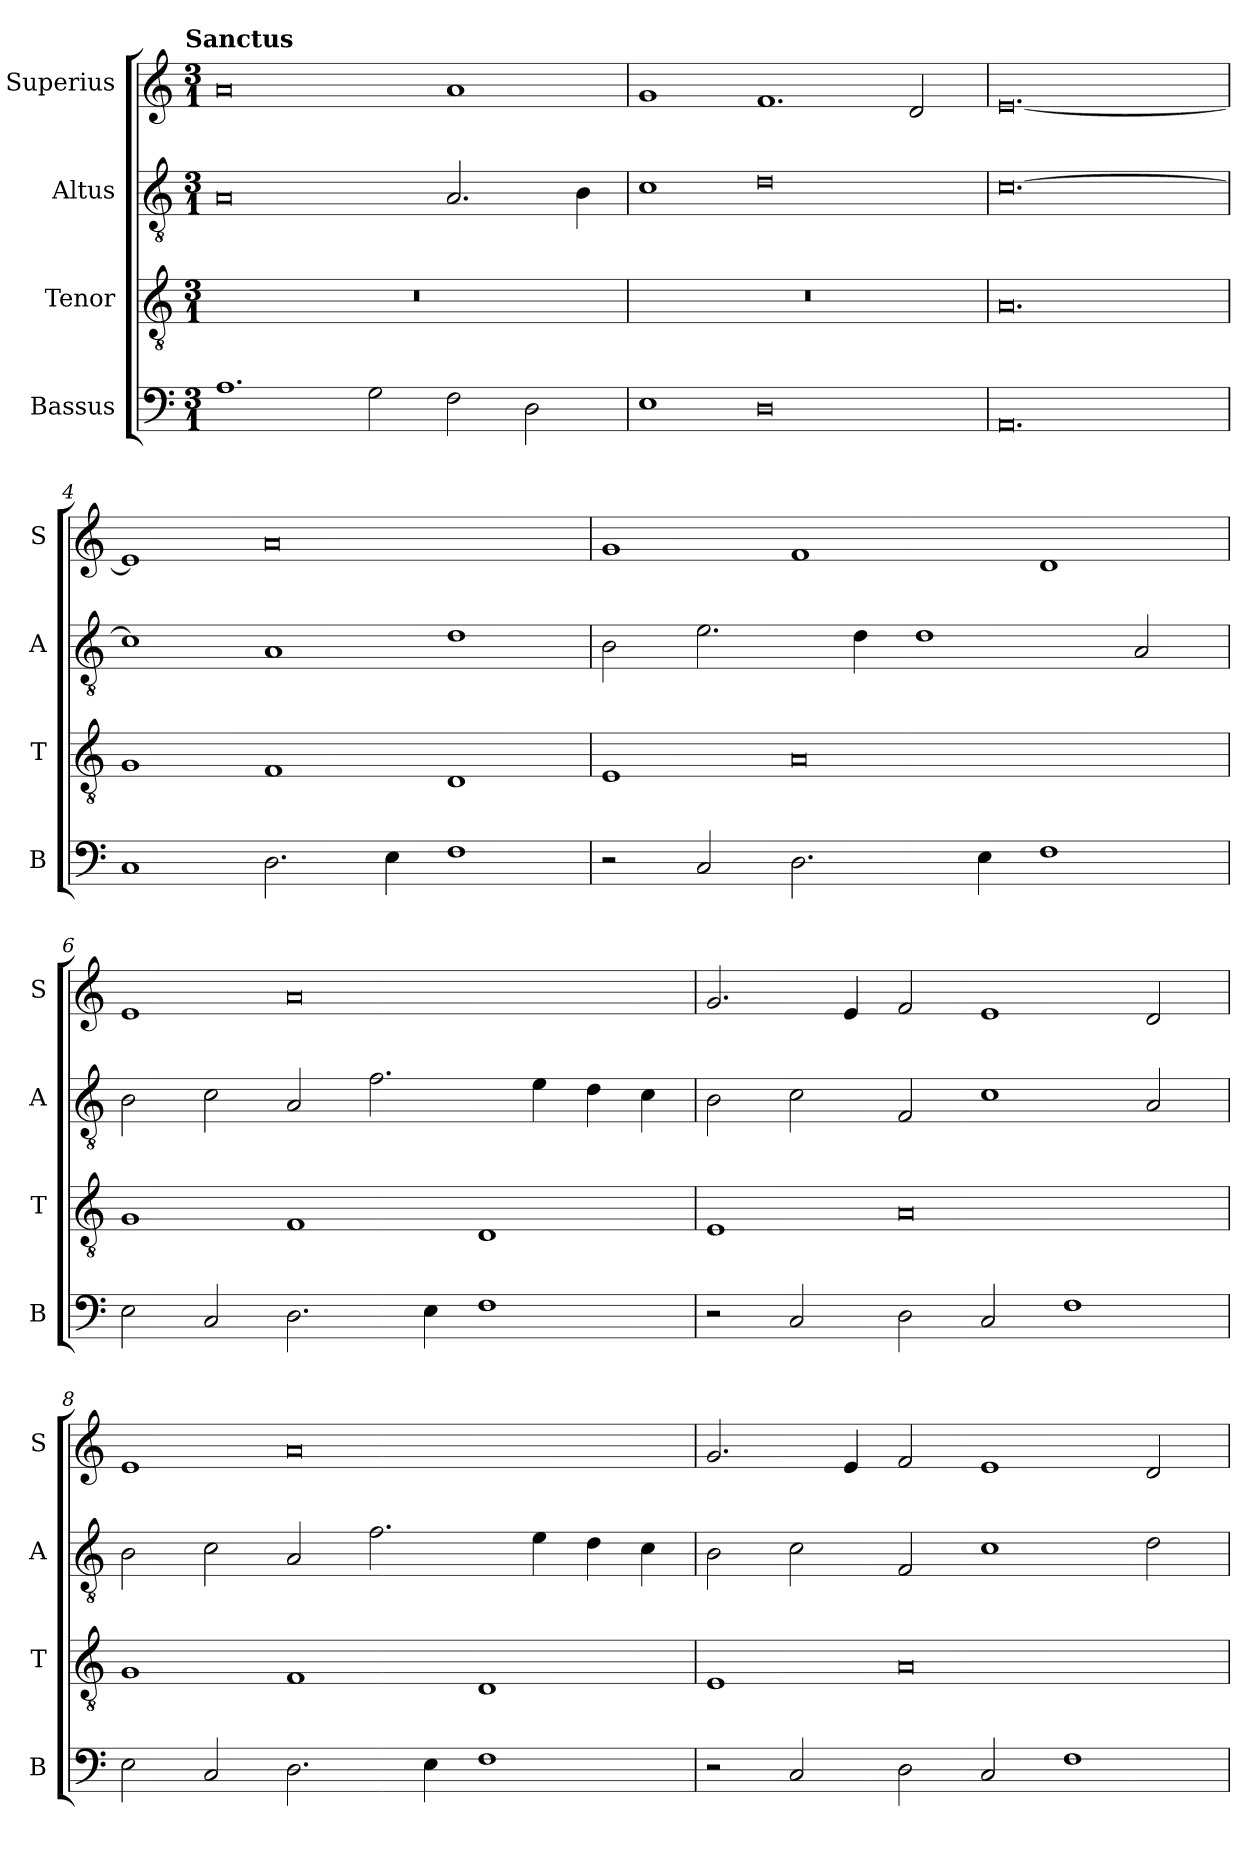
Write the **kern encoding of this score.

**kern	**kern	**kern	**kern
*part4	*part3	*part2	*part1
*staff4	*staff3	*staff2	*staff1
*I"Bassus	*I"Tenor	*I"Altus	*I"Superius
*I'B	*I'T	*I'A	*I'S
*clefF4	*clefGv2	*clefGv2	*clefG2
*k[]	*k[]	*k[]	*k[]
!!LO:TX:omd:t=Sanctus
*M3/1	*M3/1	*M3/1	*M3/1
=1	=1	=1	=1
1.A	0.r	0A	0a
2G\	.	.	.
2F\	.	2.A/	1a
2D\	.	.	.
.	.	4B\	.
=2	=2	=2	=2
1E	0.r	1c	1g
0D	.	0d	1.f
.	.	.	2d/
=3	=3	=3	=3
0.AA	0.A	[0.c	[0.e
=4	=4	=4	=4
1C	1G	1c]	1e]
2.D\	1F	1A	0a
4E\	.	.	.
1F	1D	1d	.
=5	=5	=5	=5
2r	1E	2B\	1g
2C/	.	2.e\	.
2.D\	0A	.	1f
.	.	4d\	.
.	.	1d	.
4E\	.	.	.
1F	.	.	1d
.	.	2A/	.
=6	=6	=6	=6
2E\	1G	2B\	1e
2C/	.	2c\	.
2.D\	1F	2A/	0a
.	.	2.f\	.
4E\	.	.	.
1F	1D	.	.
.	.	4e\	.
.	.	4d\	.
.	.	4c\	.
=7	=7	=7	=7
2r	1E	2B\	2.g/
2C/	.	2c\	.
.	.	.	4e/
2D\	0A	2F/	2f/
2C/	.	1c	1e
1F	.	.	.
.	.	2A/	2d/
=8	=8	=8	=8
2E\	1G	2B\	1e
2C/	.	2c\	.
2.D\	1F	2A/	0a
.	.	2.f\	.
4E\	.	.	.
1F	1D	.	.
.	.	4e\	.
.	.	4d\	.
.	.	4c\	.
=9	=9	=9	=9
2r	1E	2B\	2.g/
2C/	.	2c\	.
.	.	.	4e/
2D\	0A	2F/	2f/
2C/	.	1c	1e
1F	.	.	.
.	.	2d\	2d/
=	=	=	=
*-	*-	*-	*-
